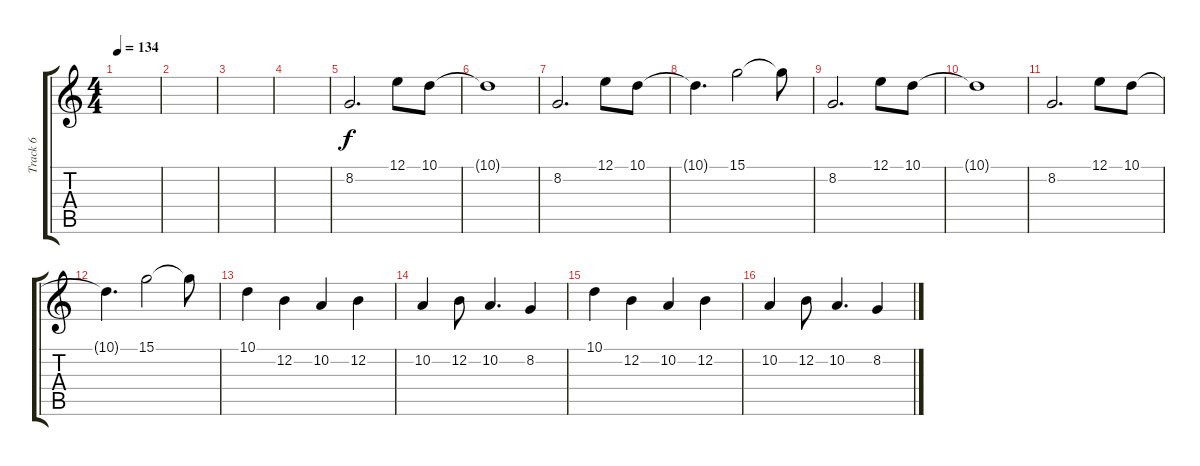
\track ("Track 6" "Track 6") {instrument kalimba}
\staff {score tabs}
\tuning (E4 B3 G3 D3 A2 E2) {hide}
\ts (4 4)
\tempo 134
\clef g2
\ks c
|
|
|
|
8.2.2{d} 12.1.8 10.1.8 |
10.1{t}.1 |
8.2.2{d} 12.1.8 10.1.8 |
10.1{t}.4{d} 15.1.2 15.1{t}.8 |
8.2.2{d} 12.1.8 10.1.8 |
10.1{t}.1 |
8.2.2{d} 12.1.8 10.1.8 |
10.1{t}.4{d} 15.1.2 15.1{t}.8 |
10.1.4 12.2.4 10.2.4 12.2.4 |
10.2.4 12.2.8 10.2.4{d} 8.2.4 |
10.1.4 12.2.4 10.2.4 12.2.4 |
10.2.4 12.2.8 10.2.4{d} 8.2.4
